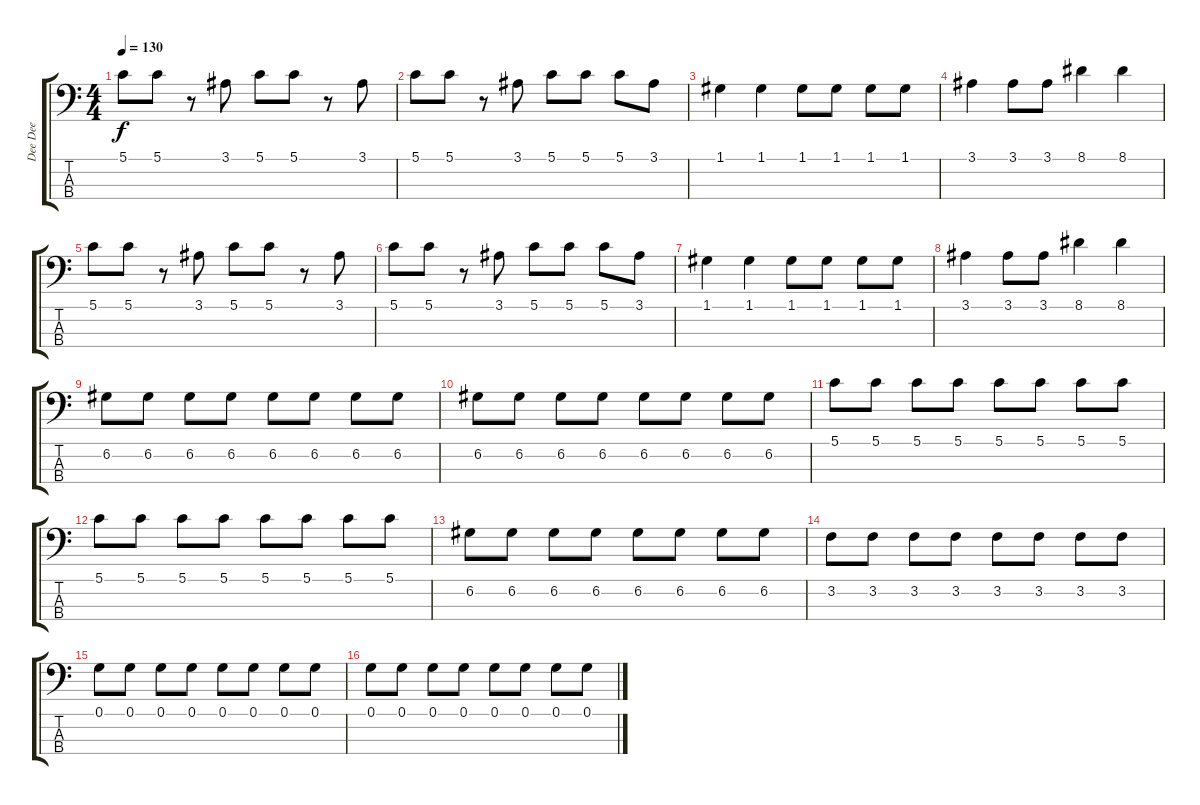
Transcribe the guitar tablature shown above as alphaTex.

\track ("Dee Dee" "Dee Dee") {instrument electricbassfinger}
\staff {score tabs}
\tuning (G2 D2 A1 E1) {hide}
\ts (4 4)
\tempo 130
\clef f4
\ks c
5.1.8{dy f} 5.1.8 r.8 3.1.8 5.1.8 5.1.8 r.8 3.1.8 |
5.1.8 5.1.8 r.8 3.1.8 5.1.8 5.1.8 5.1.8 3.1.8 |
1.1.4 1.1.4 1.1.8 1.1.8 1.1.8 1.1.8 |
3.1.4 3.1.8 3.1.8 8.1.4 8.1.4 |
5.1.8 5.1.8 r.8 3.1.8 5.1.8 5.1.8 r.8 3.1.8 |
5.1.8 5.1.8 r.8 3.1.8 5.1.8 5.1.8 5.1.8 3.1.8 |
1.1.4 1.1.4 1.1.8 1.1.8 1.1.8 1.1.8 |
3.1.4 3.1.8 3.1.8 8.1.4 8.1.4 |
6.2.8 6.2.8 6.2.8 6.2.8 6.2.8 6.2.8 6.2.8 6.2.8 |
6.2.8 6.2.8 6.2.8 6.2.8 6.2.8 6.2.8 6.2.8 6.2.8 |
5.1.8 5.1.8 5.1.8 5.1.8 5.1.8 5.1.8 5.1.8 5.1.8 |
5.1.8 5.1.8 5.1.8 5.1.8 5.1.8 5.1.8 5.1.8 5.1.8 |
6.2.8 6.2.8 6.2.8 6.2.8 6.2.8 6.2.8 6.2.8 6.2.8 |
3.2.8 3.2.8 3.2.8 3.2.8 3.2.8 3.2.8 3.2.8 3.2.8 |
0.1.8 0.1.8 0.1.8 0.1.8 0.1.8 0.1.8 0.1.8 0.1.8 |
0.1.8 0.1.8 0.1.8 0.1.8 0.1.8 0.1.8 0.1.8 0.1.8
